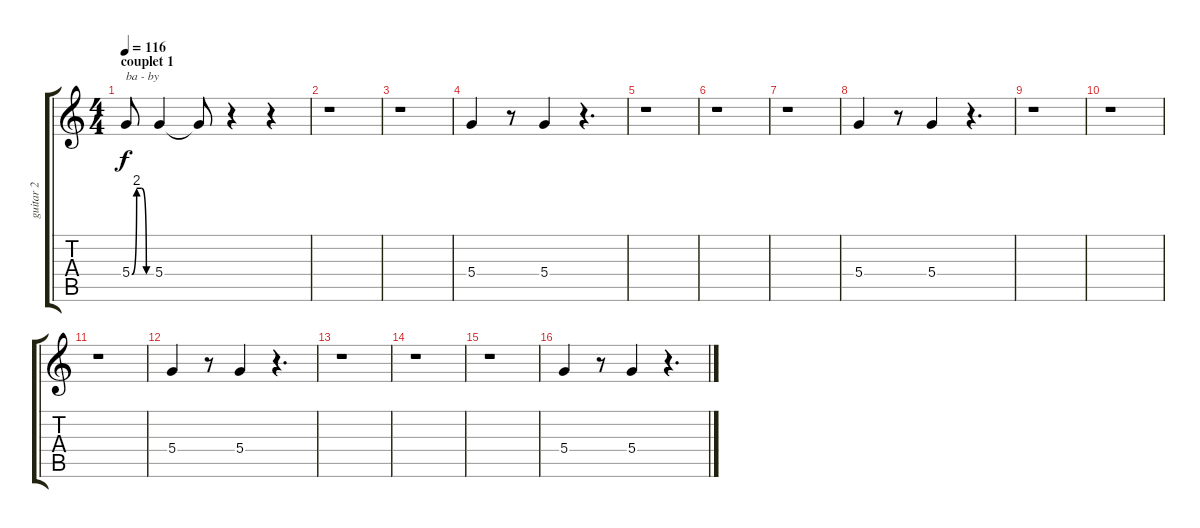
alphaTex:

\track ("guitar 2" "guitar 2") {instrument overdrivenguitar}
\staff {score tabs}
\tuning (E4 B3 G3 D3 A2 E2) {hide}
\ts (4 4)
\section ("" "couplet 1")
\tempo 116
\clef g2
\ks c
5.4{be (custom 0 0 15 8 30 8 45 0 60 0)}.8{txt "ba - by" dy f instrument overdrivenguitar} 5.4.4 5.4{t}.8 r.4 r.4 |
r.1 |
r.1 |
5.4.4 r.8 5.4.4 r.4{d} |
r.1 |
r.1 |
r.1 |
5.4.4 r.8 5.4.4 r.4{d} |
r.1 |
r.1 |
r.1 |
5.4.4 r.8 5.4.4 r.4{d} |
r.1 |
r.1 |
r.1 |
5.4.4 r.8 5.4.4 r.4{d}
